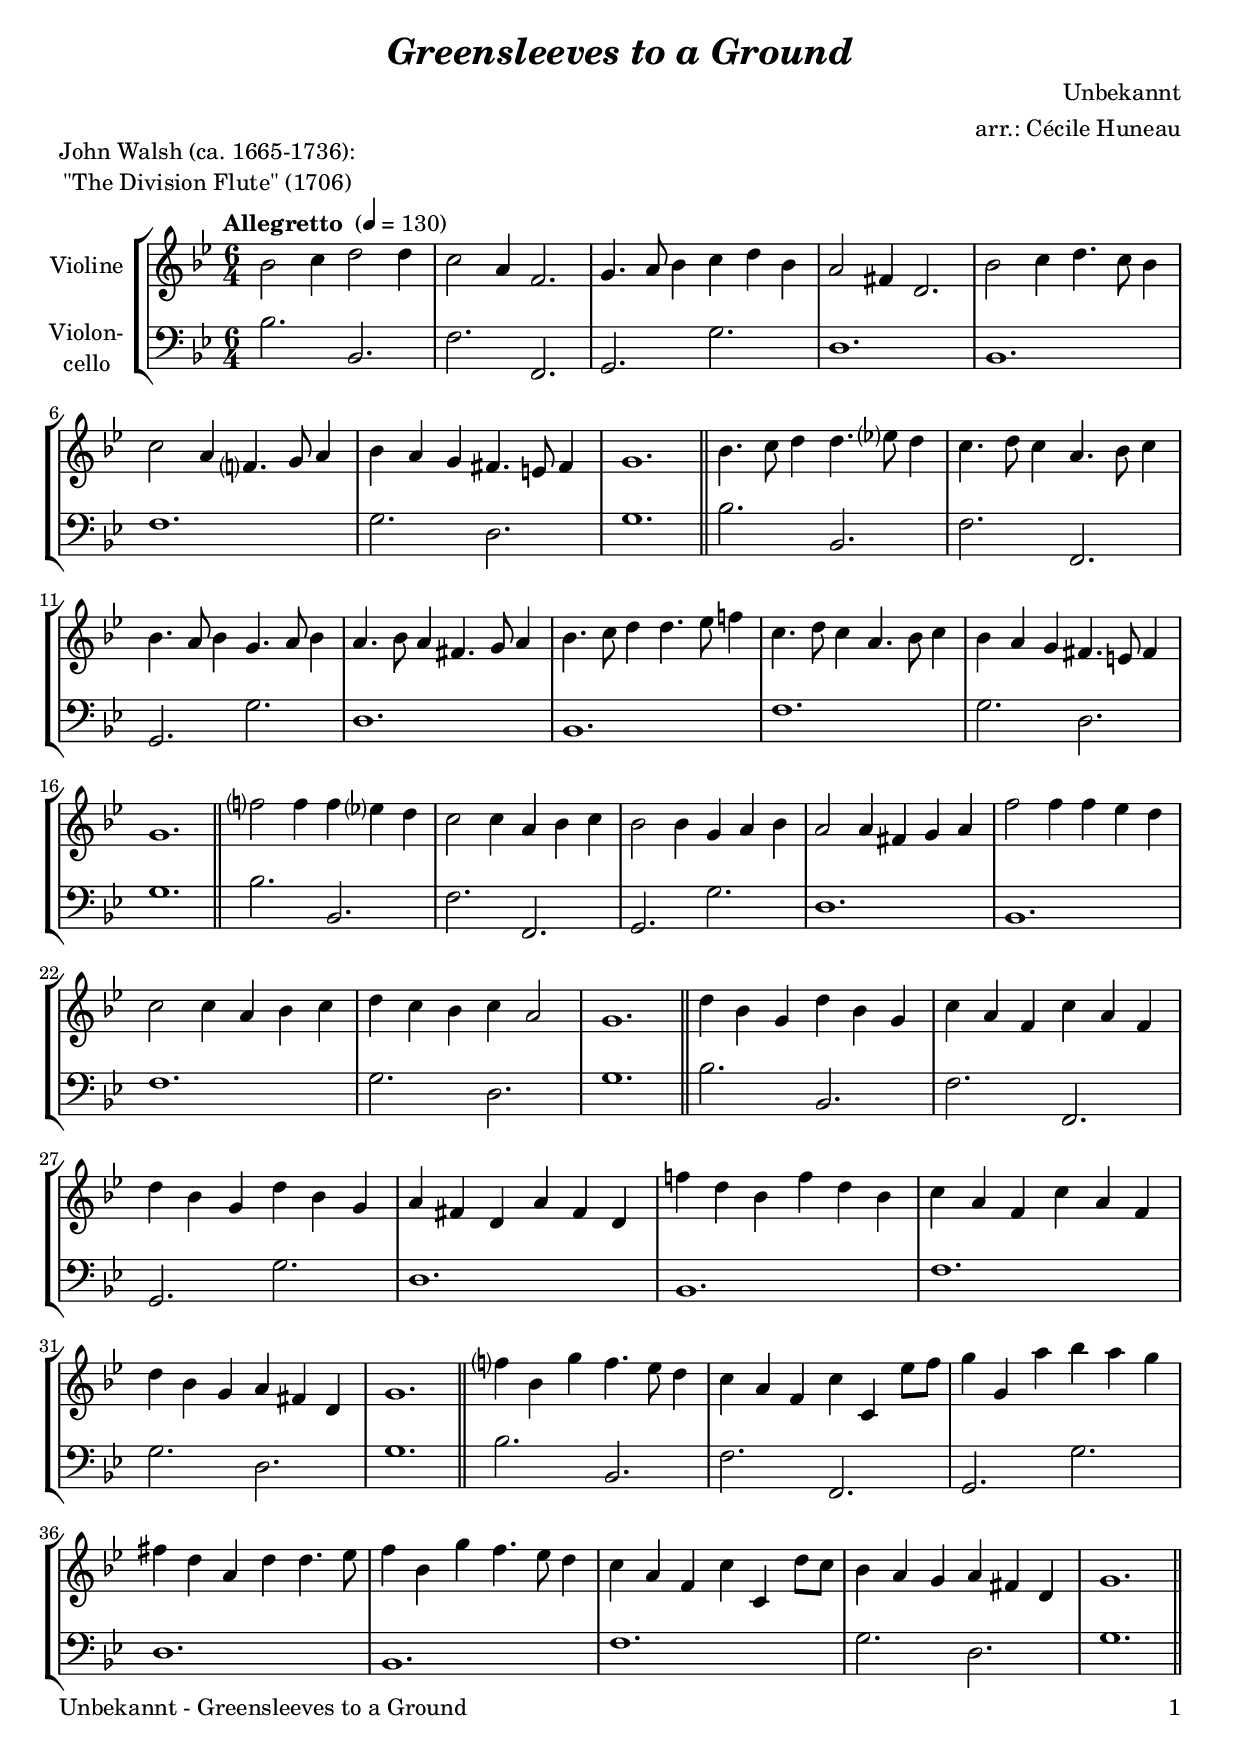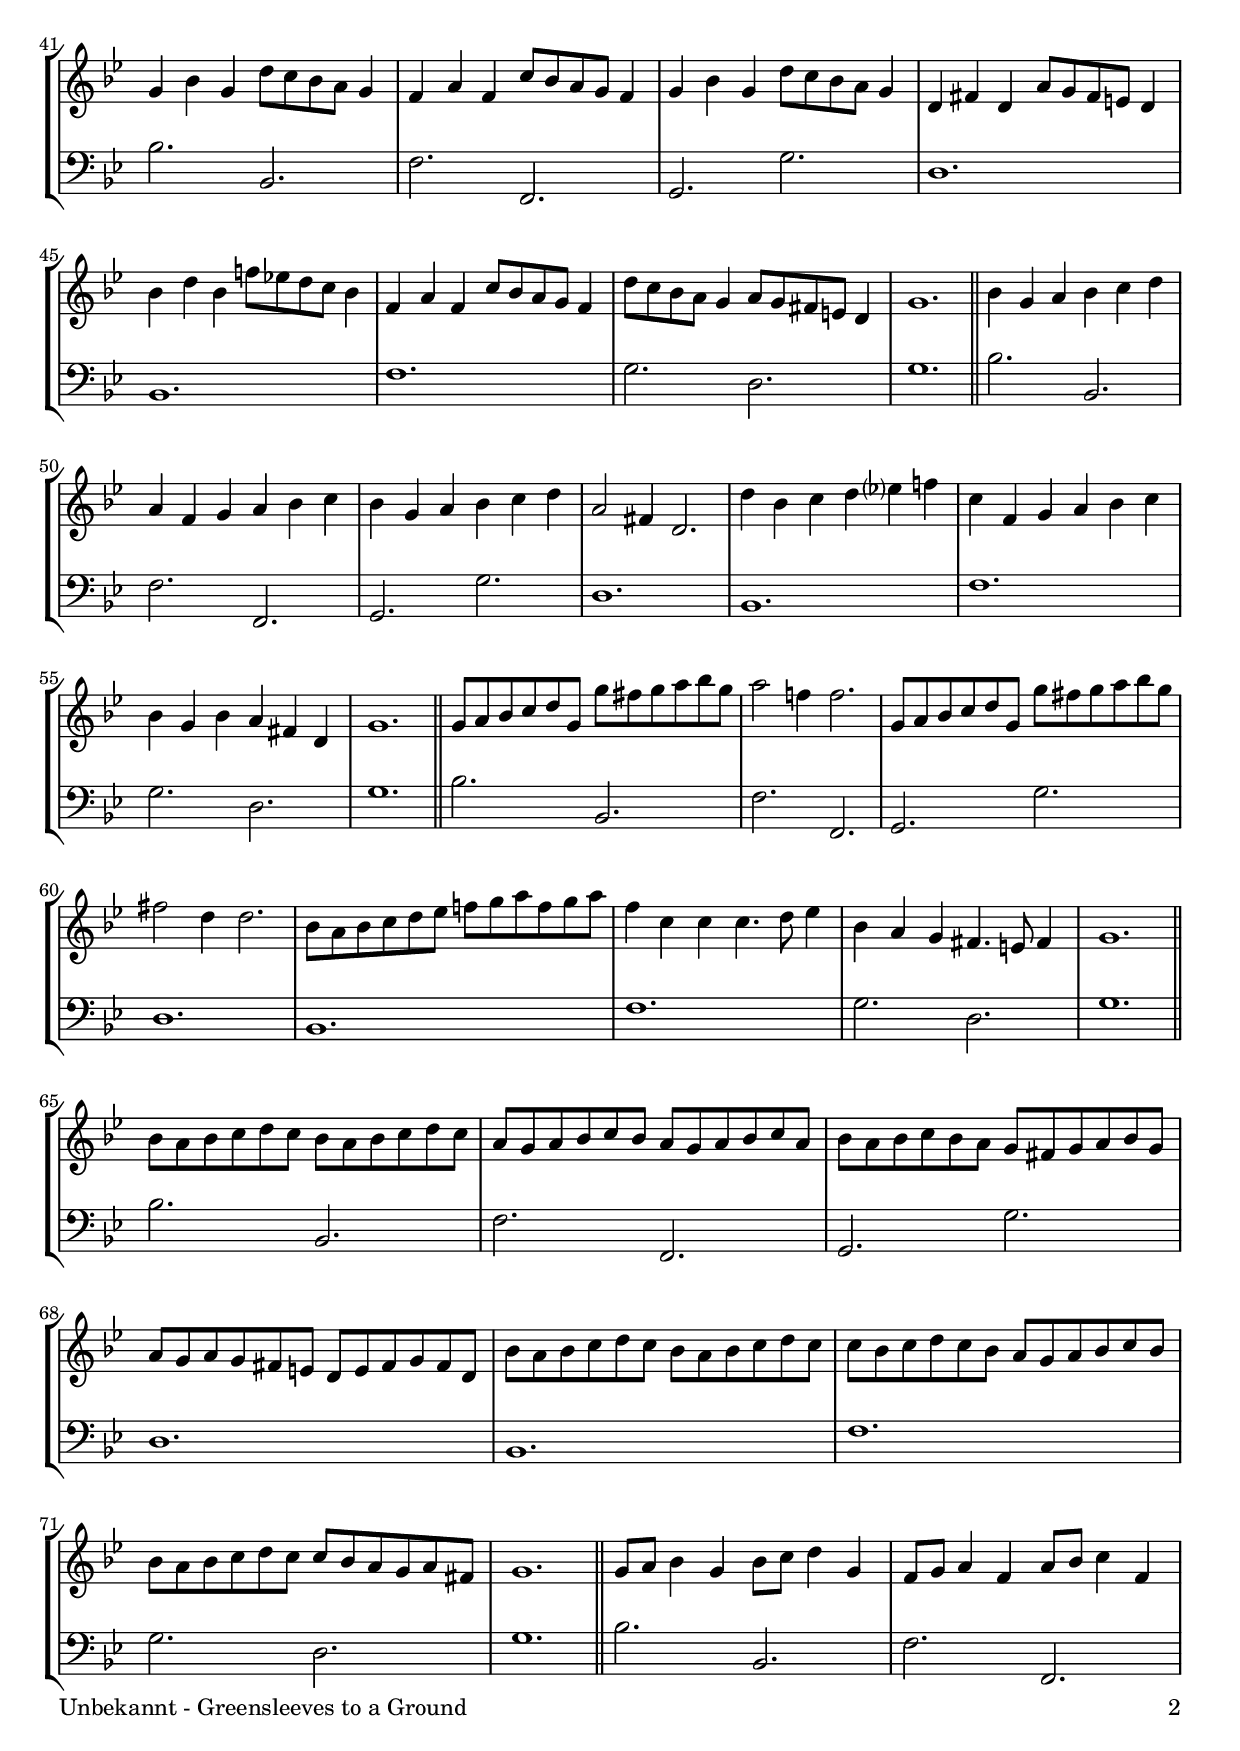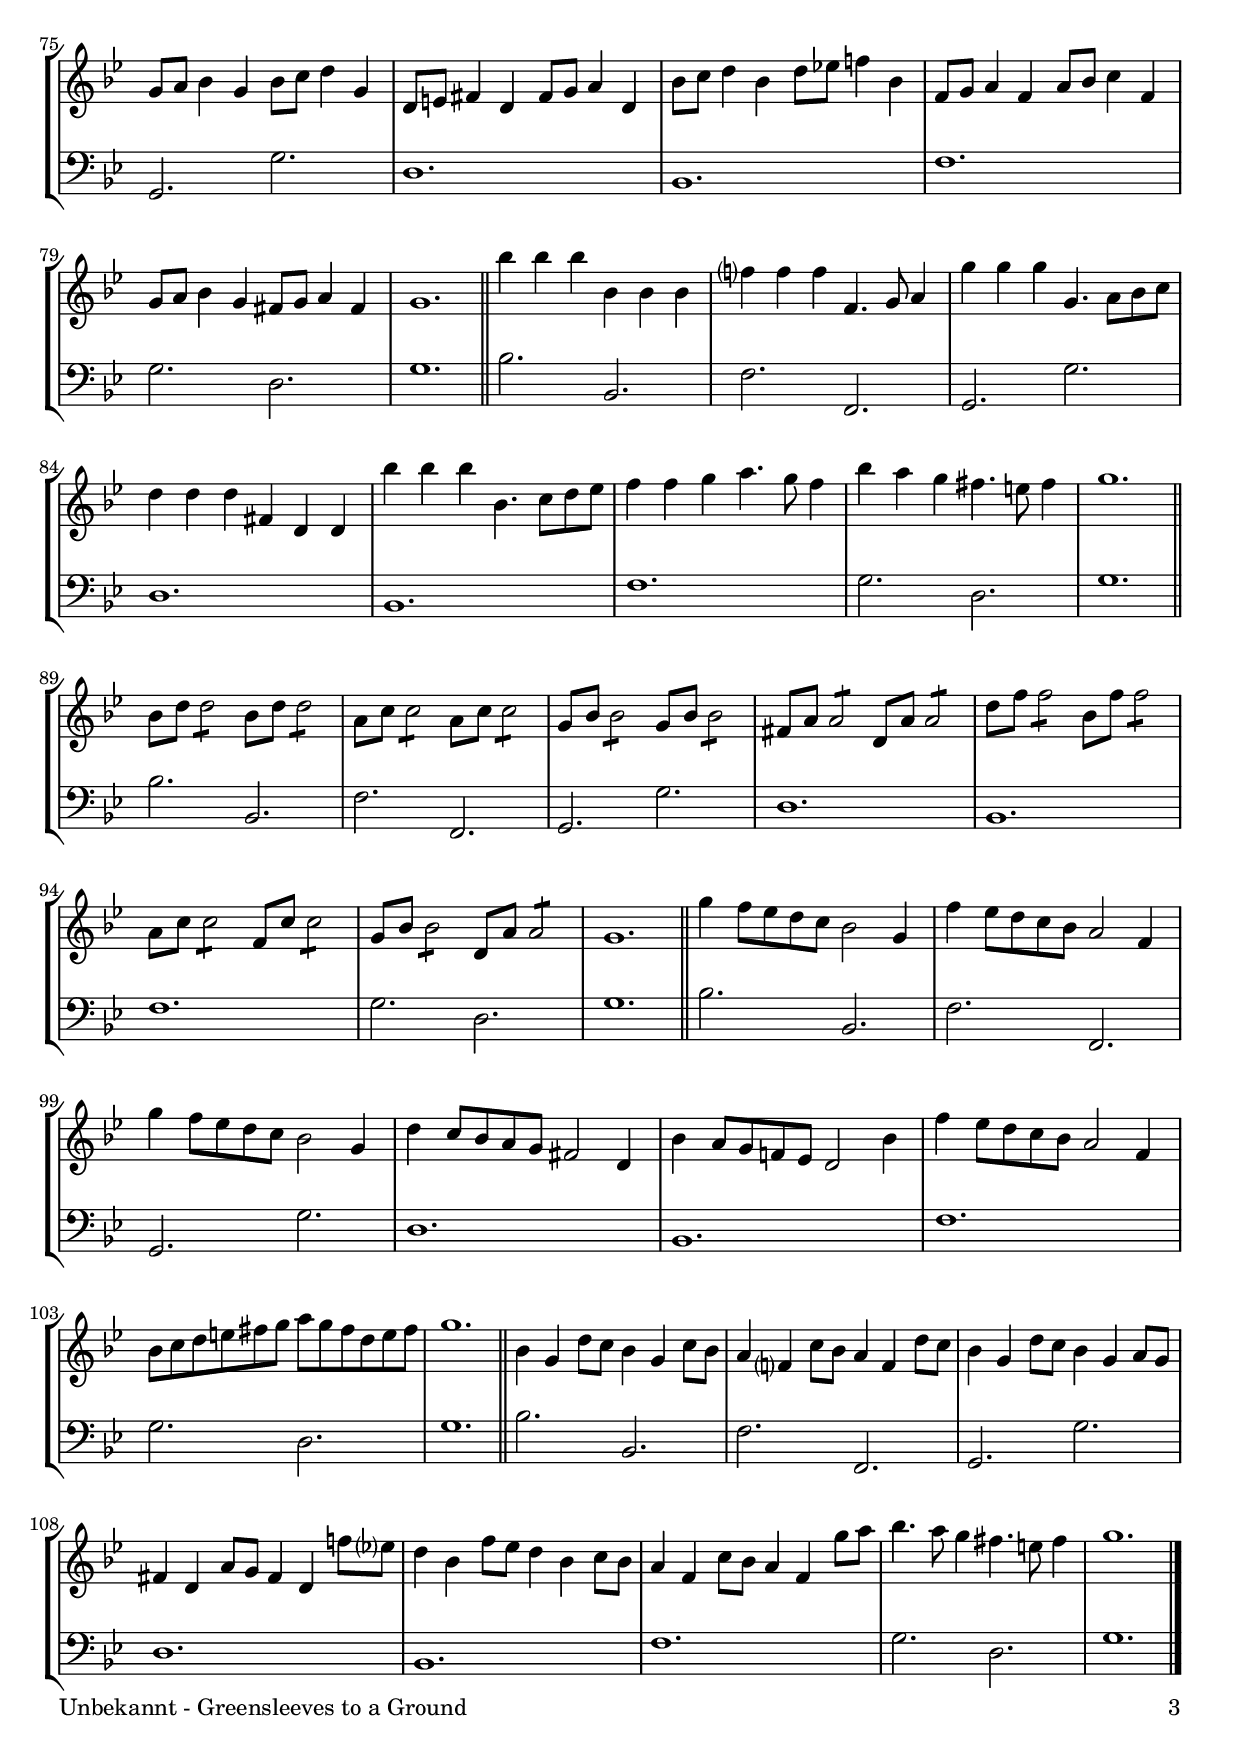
\version "2.18.2"
\include "deutsch.ly"
  
#(set-global-staff-size 20)

\header {
  title     = \markup \bold \italic "Greensleeves to a Ground"
  composer  = "Unbekannt"
  arranger  = "arr.: Cécile Huneau"
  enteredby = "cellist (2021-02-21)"
  piece     = \markup \center-column {
    "John Walsh (ca. 1665-1736):"
    "\"The Division Flute\" (1706)"
  }
}
voiceconsts = {
  \key f \major
  \time 6/4
  \clef "treble"
  \numericTimeSignature
  \compressEmptyMeasures
  % Set default beaming for all staves
%  \set Timing.beamExceptions = #'()
%  \set Timing.baseMoment     = #(ly:make-moment 1 4)
%  \set Timing.beatStructure  = #'(1 1 1)
  \tempo "Allegretto " 4=130
}

mivl = "violin"
%miba = "pizzicato strings"
miba = "cello"

boxa = { \bar "||" \mark \markup \box \italic "A" \key g \minor \tempo 4=90 }
boxb = { \bar "||" \mark \markup \box \italic "B" \key c \major \tempo 4=100 }

va = \relative c' {
  \voiceconsts

  f2 g4 a2 a4
  g2 e4 c2.
  d4. e8 f4 g a f
  e2 cis4 a2.

  f'2 g4 a4. g8 f4
  g2 e4 c?4. d8 e4
  f e d cis4. h8 cis4
  d1. \bar "||"

  f4. g8 a4 a4. b?8 a4
  g4. a8 g4 e4. f8 g4
  f4. e8 f4 d4. e8 f4
  e4. f8 e4 cis4. d8 e4

  f4. g8 a4 a4. b8 c!4
  g4. a8 g4 e4. f8 g4
  f e d cis4. h8 cis4
  d1. \bar "||"

  c'?2 c4 c b? a
  g2 g4 e f g
  f2 f4 d e f
  e2 e4 cis d e

  c'2 c4 c b a
  g2 g4 e f g
  a g f g e2
  d1. \bar "||"

  a'4 f d a' f d
  g e c g' e c
  a' f d a' f d
  e cis a e' cis a

  c'! a f c' a f
  g e c g' e c
  a' f d e cis a
  d1. \bar "||"

  c'?4 f, d' c4. b8 a4
  g e c g' g, b'8 c
  d4 d, e' f e d
  cis a e a a4. b8

  c4 f, d' c4. b8 a4
  g e c g' g, a'8 g
  f4 e d e cis a
  d1. \bar "||"

  d4 f d a'8 g f e d4
  c e c g'8 f e d c4
  d f d a'8 g f e d4
  a cis a e'8 d cis h a4

  f' a f c'!8 b! a g f4
  c e c g'8 f e d c4
  a'8 g f e d4 e8 d cis h a4
  d1. \bar "||"

  f4 d e f g a
  e c d e f g
  f d e f g a
  e2 cis4 a2.

  a'4 f g a b? c!
  g c, d e f g
  f d f e cis a
  d1. \bar "||"

  d8 e f g a d, d' cis d e f d
  e2 c!4 c2.
  d,8 e f g a d, d' cis d e f d
  cis2 a4 a2.

  f8 e f g a b c! d e c d e
  c4 g g g4. a8 b4
  f e d cis4. h8 cis4
  d1. \bar "||"

  f8 e f g a g f e f g a g
  e d e f g f e d e f g e
  f e f g f e d cis d e f d
  e d e d cis h a h cis d cis a

  f' e f g a g f e f g a g
  g f g a g f e d e f g f
  f e f g a g g f e d e cis
  d1. \bar "||"

  d8 e f4 d f8 g a4 d,
  c8 d e4 c e8 f g4 c,
  d8 e f4 d f8 g a4 d,
  a8 h cis4 a cis8 d e4 a,

  f'8 g a4 f a8 b! c!4 f,
  c8 d e4 c e8 f g4 c,
  d8 e f4 d cis8 d e4 cis
  d1. \bar "||"

  f'4 f f f, f f
  c'? c c c,4. d8 e4
  d' d d d,4. e8 f g
  a4 a a cis, a a

  f'' f f f,4. g8 a b
  c4 c d e4. d8 c4
  f e d cis4. h8 cis4
  d1. \bar "||"

  f,8 a \repeat tremolo 4 a f a \repeat tremolo 4 a
  e g \repeat tremolo 4 g e g \repeat tremolo 4 g
  d f \repeat tremolo 4 f d f \repeat tremolo 4 f
  cis e \repeat tremolo 4 e a, e' \repeat tremolo 4 e

  a c \repeat tremolo 4 c f, c' \repeat tremolo 4 c
  e, g \repeat tremolo 4 g c, g' \repeat tremolo 4 g
  d f \repeat tremolo 4 f a, e' \repeat tremolo 4 e
  d1. \bar "||"

  d'4 c8 b a g f2 d4
  c' b8 a g f e2 c4
  d' c8 b a g f2 d4
  a' g8 f e d cis2 a4

  f' e8 d c! b a2 f'4
  c' b8 a g f e2 c4
  f8 g a h cis d e d cis a h cis
  d1. \bar "||"

  f,4 d a'8 g f4 d g8 f
  e4 c? g'8 f e4 c a'8 g
  f4 d a'8 g f4 d e8 d
  cis4 a e'8 d cis4 a c'!8 b?

  a4 f c'8 b a4 f g8 f
  e4 c g'8 f e4 c d'8 e
  f4. e8 d4 cis4. h8 cis4
  d1. \bar "|."
}

vb = \relative c {
  \voiceconsts
  \clef "bass"
  
  \repeat unfold 14 {
    f2. f,
    c' c,
    d d'
    a1.
    f
    c'
    d2. a
    d1. \bar "||"
  }
  \bar "|."
}


music = \new StaffGroup <<
      \new Staff {
	\set Staff.midiInstrument = \mivl
	\set Staff.instrumentName = \markup \center-column { "Violine" }
	\transpose f b { \va }
      }

      \new Staff {
	\set Staff.midiInstrument = \miba
	\set Staff.instrumentName = \markup \center-column { "Violon-" "cello" }
	\transpose f b { \vb }
      }
>>

\book {
   \paper {
    print-page-number = ##t
    print-first-page-number = ##t
    ragged-last-bottom = ##f
    oddHeaderMarkup = \markup \null
    evenHeaderMarkup = \markup \null
    oddFooterMarkup = \markup {
      \fill-line {
        \on-the-fly #print-page-number-check-first
        "Unbekannt - Greensleeves to a Ground" \fromproperty #'page:page-number-string
      }
    }
    evenFooterMarkup = \oddFooterMarkup
  } \score {
    \music
    \layout {}
  }

  \score {
    \unfoldRepeats \music

    \midi {
      \context {
        \Score
      }
    }
  }
}